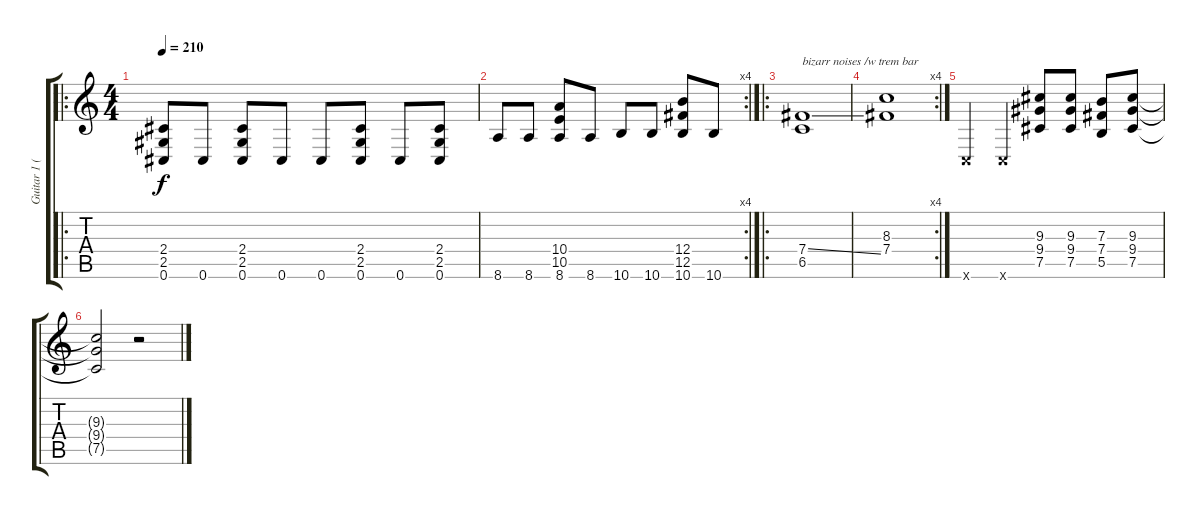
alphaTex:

\track ("Guitar 1 (Alexi)" "Guitar 1 (") {instrument distortionguitar}
\staff {score tabs}
\tuning (Db4 Ab3 E3 B2 Gb2 Db2) {hide}
\ro
\ts (4 4)
\tempo 210
\clef g2
\ks c
(2.4 2.5 0.6).8{dy f} 0.6.8 (2.4 2.5 0.6).8 0.6.8 0.6.8 (2.4 2.5 0.6).8 0.6.8 (2.4 2.5 0.6).8 |
\rc 4
8.6.8 8.6.8 (10.4 10.5 8.6).8 8.6.8 10.6.8 10.6.8 (12.4 12.5 10.6).8 10.6.8 |
\ro
(7.4{ss} 6.5).1{txt "bizarr noises /w trem bar"} |
\rc 4
(8.3 7.4).1 |
-1.6{x}.4 -1.6{x}.4 (9.3 9.4 7.5).8 (9.3 9.4 7.5).8 (7.3 7.4 5.5).8 (9.3 9.4 7.5).8 |
(9.3{t} 9.4{t} 7.5{t}).2 r.2
